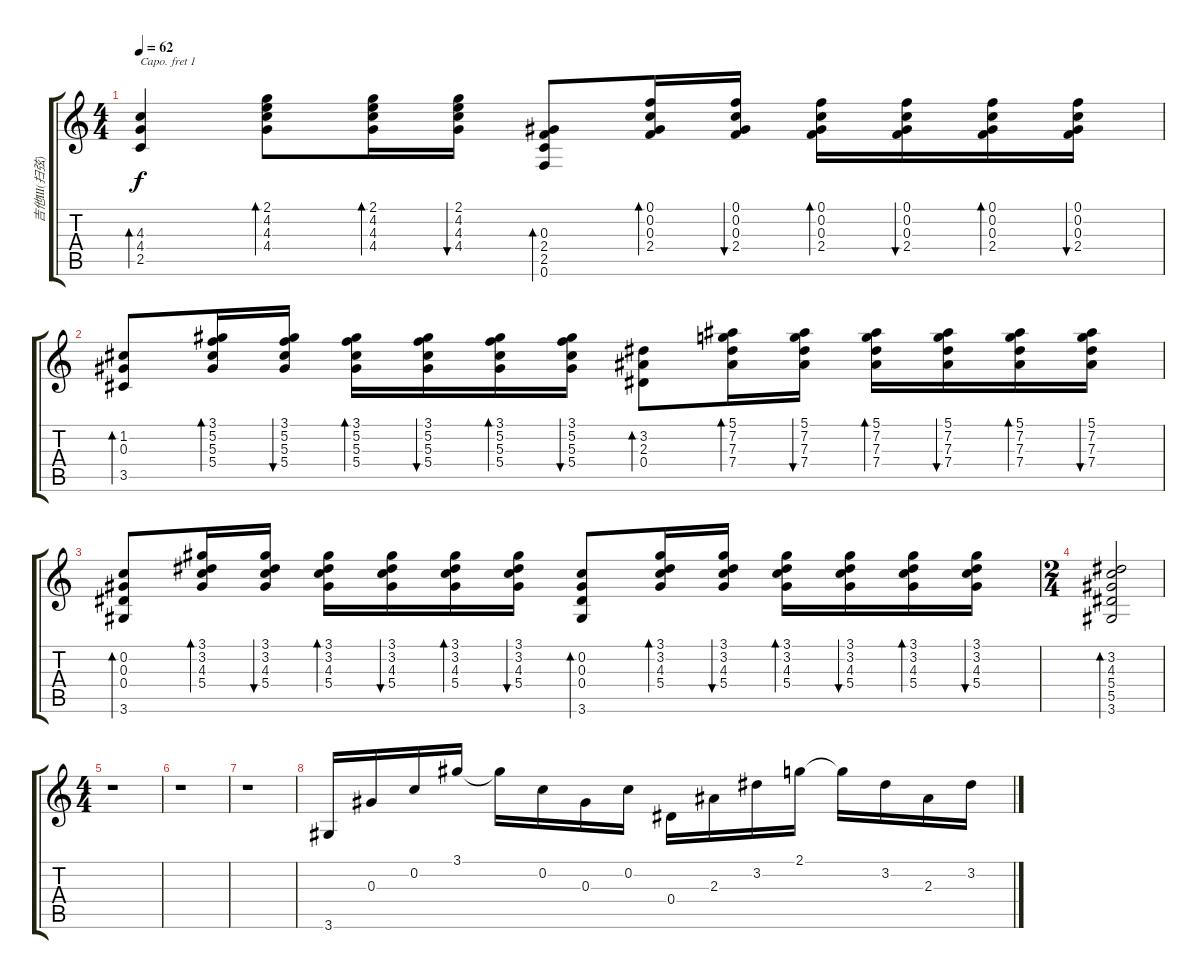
\track ("吉他Ⅲ(扫弦)" "吉他Ⅲ(扫弦)") {instrument acousticguitarsteel}
\staff {score tabs}
\capo 1
\tuning (E4 B3 G3 D3 A2 E2) {hide}
\ts (4 4)
\tempo 62
\clef g2
\ks c
(4.3 4.4 2.5).4{bd 30 dy f} (2.1 4.2 4.3 4.4).8{bd 30} (2.1 4.2 4.3 4.4).16{bd 30} (2.1 4.2 4.3 4.4).16{bu 30} (0.3 2.4 2.5 0.6).8{bd 30} (0.1 0.2 0.3 2.4).16{bd 30} (0.1 0.2 0.3 2.4).16{bu 30} (0.1 0.2 0.3 2.4).16{bd 30} (0.1 0.2 0.3 2.4).16{bu 30} (0.1 0.2 0.3 2.4).16{bd 30} (0.1 0.2 0.3 2.4).16{bu 30} |
(1.2 0.3 3.5).8{bd 30} (3.1 5.2 5.3 5.4).16{bd 30} (3.1 5.2 5.3 5.4).16{bu 30} (3.1 5.2 5.3 5.4).16{bd 30} (3.1 5.2 5.3 5.4).16{bu 30} (3.1 5.2 5.3 5.4).16{bd 30} (3.1 5.2 5.3 5.4).16{bu 30} (3.2 2.3 0.4).8{bd 30} (5.1 7.2 7.3 7.4).16{bd 30} (5.1 7.2 7.3 7.4).16{bu 30} (5.1 7.2 7.3 7.4).16{bd 30} (5.1 7.2 7.3 7.4).16{bu 30} (5.1 7.2 7.3 7.4).16{bd 30} (5.1 7.2 7.3 7.4).16{bu 30} |
(0.2 0.3 0.4 3.6).8{bd 30} (3.1 3.2 4.3 5.4).16{bd 30} (3.1 3.2 4.3 5.4).16{bu 30} (3.1 3.2 4.3 5.4).16{bd 30} (3.1 3.2 4.3 5.4).16{bu 30} (3.1 3.2 4.3 5.4).16{bd 30} (3.1 3.2 4.3 5.4).16{bu 30} (0.2 0.3 0.4 3.6).8{bd 30} (3.1 3.2 4.3 5.4).16{bd 30} (3.1 3.2 4.3 5.4).16{bu 30} (3.1 3.2 4.3 5.4).16{bd 30} (3.1 3.2 4.3 5.4).16{bu 30} (3.1 3.2 4.3 5.4).16{bd 30} (3.1 3.2 4.3 5.4).16{bu 30} |
\ts (2 4)
(3.2 4.3 5.4 5.5 3.6).2{bd 30} |
\ts (4 4)
r.1 |
r.1 |
r.1 |
3.6.16 0.3.16 0.2.16 3.1.16 3.1{t}.16 0.2.16 0.3.16 0.2.16 0.4.16 2.3.16 3.2.16 2.1.16 2.1{t}.16 3.2.16 2.3.16 3.2.16
